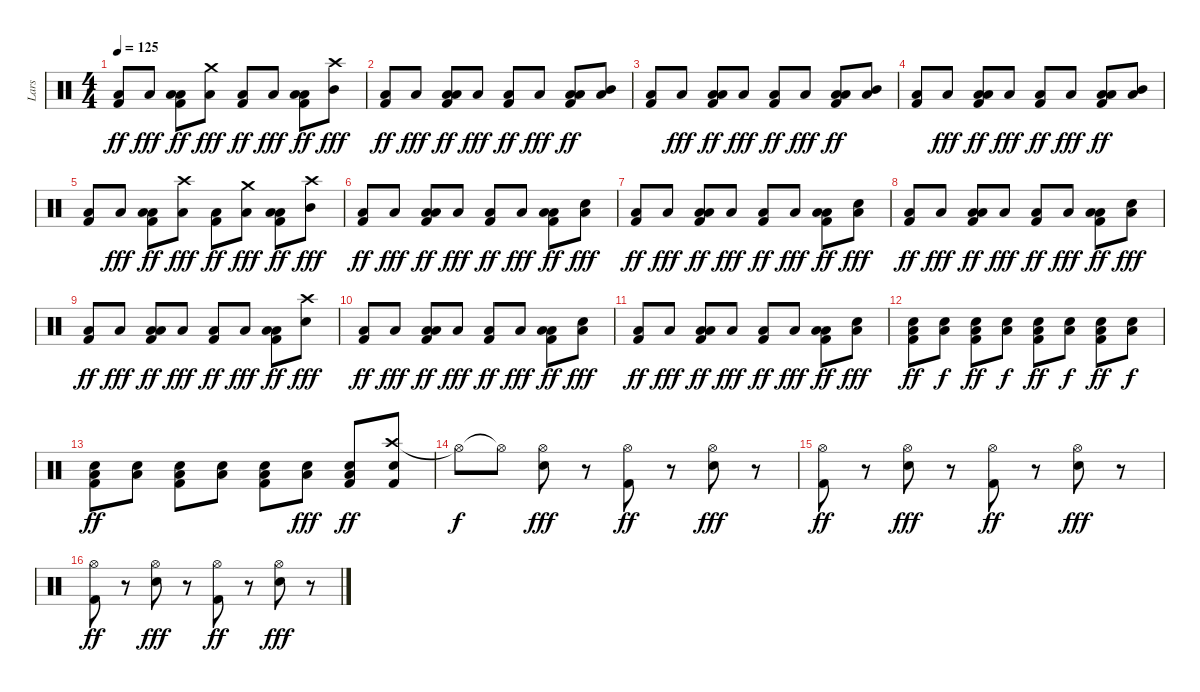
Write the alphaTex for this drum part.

\track ("Lars" "Lars") {instrument percussion}
\staff {score}
\articulation defaults
\ts (4 4)
\tempo 125
\clef neutral
\ks c
("Low Floor Tom (hit)" "Kick (hit) 2").8{dy ff} "Low Floor Tom (hit)".8{dy fff} ("Low Tom (hit)" "Low Floor Tom (hit)" "Kick (hit) 2").8{dy ff} ("Crash medium (hit)" "Low Floor Tom (hit)").8{dy fff} ("Low Floor Tom (hit)" "Kick (hit) 2").8{dy ff} "Low Floor Tom (hit)".8{dy fff} ("Low Tom (hit)" "Low Floor Tom (hit)" "Kick (hit) 2").8{dy ff} ("Crash high (hit)" "Mid Tom (hit)").8{dy fff} |
("Low Floor Tom (hit)" "Kick (hit) 2").8{dy ff} "Low Floor Tom (hit)".8{dy fff} ("Low Tom (hit)" "Low Floor Tom (hit)" "Kick (hit) 2").8{dy ff} "Low Floor Tom (hit)".8{dy fff} ("Low Floor Tom (hit)" "Kick (hit) 2").8{dy ff} "Low Floor Tom (hit)".8{dy fff} ("Low Tom (hit)" "Low Floor Tom (hit)" "Kick (hit) 2").8{dy ff} ("Mid Tom (hit)" "Low Floor Tom (hit)").8 |
("Low Floor Tom (hit)" "Kick (hit) 2").8 "Low Floor Tom (hit)".8{dy fff} ("Low Tom (hit)" "Low Floor Tom (hit)" "Kick (hit) 2").8{dy ff} "Low Floor Tom (hit)".8{dy fff} ("Low Floor Tom (hit)" "Kick (hit) 2").8{dy ff} "Low Floor Tom (hit)".8{dy fff} ("Low Tom (hit)" "Low Floor Tom (hit)" "Kick (hit) 2").8{dy ff} ("Mid Tom (hit)" "Low Floor Tom (hit)").8 |
("Low Floor Tom (hit)" "Kick (hit) 2").8 "Low Floor Tom (hit)".8{dy fff} ("Low Tom (hit)" "Low Floor Tom (hit)" "Kick (hit) 2").8{dy ff} "Low Floor Tom (hit)".8{dy fff} ("Low Floor Tom (hit)" "Kick (hit) 2").8{dy ff} "Low Floor Tom (hit)".8{dy fff} ("Low Tom (hit)" "Low Floor Tom (hit)" "Kick (hit) 2").8{dy ff} ("Mid Tom (hit)" "Low Floor Tom (hit)").8 |
("Low Floor Tom (hit)" "Kick (hit) 2").8 "Low Floor Tom (hit)".8{dy fff} ("Low Tom (hit)" "Low Floor Tom (hit)" "Kick (hit) 2").8{dy ff} ("Crash high (hit)" "Low Floor Tom (hit)").8{dy fff} ("Low Floor Tom (hit)" "Kick (hit) 2").8{dy ff} ("Crash medium (hit)" "Low Floor Tom (hit)").8{dy fff} ("Low Tom (hit)" "Low Floor Tom (hit)" "Kick (hit) 2").8{dy ff} ("Crash high (hit)" "Mid Tom (hit)").8{dy fff} |
("Low Floor Tom (hit)" "Kick (hit) 2").8{dy ff} "Low Floor Tom (hit)".8{dy fff} ("Low Tom (hit)" "Low Floor Tom (hit)" "Kick (hit) 2").8{dy ff} "Low Floor Tom (hit)".8{dy fff} ("Low Floor Tom (hit)" "Kick (hit) 2").8{dy ff} "Low Floor Tom (hit)".8{dy fff} ("Low Tom (hit)" "Low Floor Tom (hit)" "Kick (hit) 2").8{dy ff} ("Low Floor Tom (hit)" "Electric Snare (hit)").8{dy fff} |
("Low Floor Tom (hit)" "Kick (hit) 2").8{dy ff} "Low Floor Tom (hit)".8{dy fff} ("Low Tom (hit)" "Low Floor Tom (hit)" "Kick (hit) 2").8{dy ff} "Low Floor Tom (hit)".8{dy fff} ("Low Floor Tom (hit)" "Kick (hit) 2").8{dy ff} "Low Floor Tom (hit)".8{dy fff} ("Low Tom (hit)" "Low Floor Tom (hit)" "Kick (hit) 2").8{dy ff} ("Low Floor Tom (hit)" "Electric Snare (hit)").8{dy fff} |
("Low Floor Tom (hit)" "Kick (hit) 2").8{dy ff} "Low Floor Tom (hit)".8{dy fff} ("Low Tom (hit)" "Low Floor Tom (hit)" "Kick (hit) 2").8{dy ff} "Low Floor Tom (hit)".8{dy fff} ("Low Floor Tom (hit)" "Kick (hit) 2").8{dy ff} "Low Floor Tom (hit)".8{dy fff} ("Low Tom (hit)" "Low Floor Tom (hit)" "Kick (hit) 2").8{dy ff} ("Low Floor Tom (hit)" "Electric Snare (hit)").8{dy fff} |
("Low Floor Tom (hit)" "Kick (hit) 2").8{dy ff} "Low Floor Tom (hit)".8{dy fff} ("Low Tom (hit)" "Low Floor Tom (hit)" "Kick (hit) 2").8{dy ff} "Low Floor Tom (hit)".8{dy fff} ("Low Floor Tom (hit)" "Kick (hit) 2").8{dy ff} "Low Floor Tom (hit)".8{dy fff} ("Low Tom (hit)" "Low Floor Tom (hit)" "Kick (hit) 2").8{dy ff} ("Crash high (hit)" "Electric Snare (hit)").8{dy fff} |
("Low Floor Tom (hit)" "Kick (hit) 2").8{dy ff} "Low Floor Tom (hit)".8{dy fff} ("Low Tom (hit)" "Low Floor Tom (hit)" "Kick (hit) 2").8{dy ff} "Low Floor Tom (hit)".8{dy fff} ("Low Floor Tom (hit)" "Kick (hit) 2").8{dy ff} "Low Floor Tom (hit)".8{dy fff} ("Low Tom (hit)" "Low Floor Tom (hit)" "Kick (hit) 2").8{dy ff} ("Low Floor Tom (hit)" "Electric Snare (hit)").8{dy fff} |
("Low Floor Tom (hit)" "Kick (hit) 2").8{dy ff} "Low Floor Tom (hit)".8{dy fff} ("Low Tom (hit)" "Low Floor Tom (hit)" "Kick (hit) 2").8{dy ff} "Low Floor Tom (hit)".8{dy fff} ("Low Floor Tom (hit)" "Kick (hit) 2").8{dy ff} "Low Floor Tom (hit)".8{dy fff} ("Low Tom (hit)" "Low Floor Tom (hit)" "Kick (hit) 2").8{dy ff} ("Low Floor Tom (hit)" "Electric Snare (hit)").8{dy fff} |
("Low Floor Tom (hit)" "Electric Snare (hit)" "Kick (hit) 2").8{dy ff} ("Low Floor Tom (hit)" "Electric Snare (hit)").8{dy f} ("Low Floor Tom (hit)" "Electric Snare (hit)" "Kick (hit) 2").8{dy ff} ("Low Floor Tom (hit)" "Electric Snare (hit)").8{dy f} ("Low Floor Tom (hit)" "Electric Snare (hit)" "Kick (hit) 2").8{dy ff} ("Low Floor Tom (hit)" "Electric Snare (hit)").8{dy f} ("Low Floor Tom (hit)" "Electric Snare (hit)" "Kick (hit) 2").8{dy ff} ("Low Floor Tom (hit)" "Electric Snare (hit)").8{dy f} |
("Low Floor Tom (hit)" "Electric Snare (hit)" "Kick (hit) 2").8{dy ff} ("Low Floor Tom (hit)" "Electric Snare (hit)").8 ("Low Floor Tom (hit)" "Electric Snare (hit)" "Kick (hit) 2").8 ("Low Floor Tom (hit)" "Electric Snare (hit)").8 ("Low Floor Tom (hit)" "Electric Snare (hit)" "Kick (hit) 2").8 ("Low Floor Tom (hit)" "Electric Snare (hit)").8{dy fff} ("Low Floor Tom (hit)" "Electric Snare (hit)" "Kick (hit) 2").8{dy ff} ("Crash high (hit)" "Electric Snare (hit)" "Kick (hit) 2").8 |
"Hi-Hat (open)"{t}.8{dy f} "Hi-Hat (open)"{t}.8 ("Hi-Hat (open)" "Electric Snare (hit)").8{dy fff} r.8 ("Hi-Hat (open)" "Kick (hit) 2").8{dy ff} r.8 ("Hi-Hat (open)" "Electric Snare (hit)").8{dy fff} r.8 |
("Hi-Hat (open)" "Kick (hit) 2").8{dy ff} r.8 ("Hi-Hat (open)" "Electric Snare (hit)").8{dy fff} r.8 ("Hi-Hat (open)" "Kick (hit) 2").8{dy ff} r.8 ("Hi-Hat (open)" "Electric Snare (hit)").8{dy fff} r.8 |
("Hi-Hat (open)" "Kick (hit) 2").8{dy ff} r.8 ("Hi-Hat (open)" "Electric Snare (hit)").8{dy fff} r.8 ("Hi-Hat (open)" "Kick (hit) 2").8{dy ff} r.8 ("Hi-Hat (open)" "Electric Snare (hit)").8{dy fff} r.8
